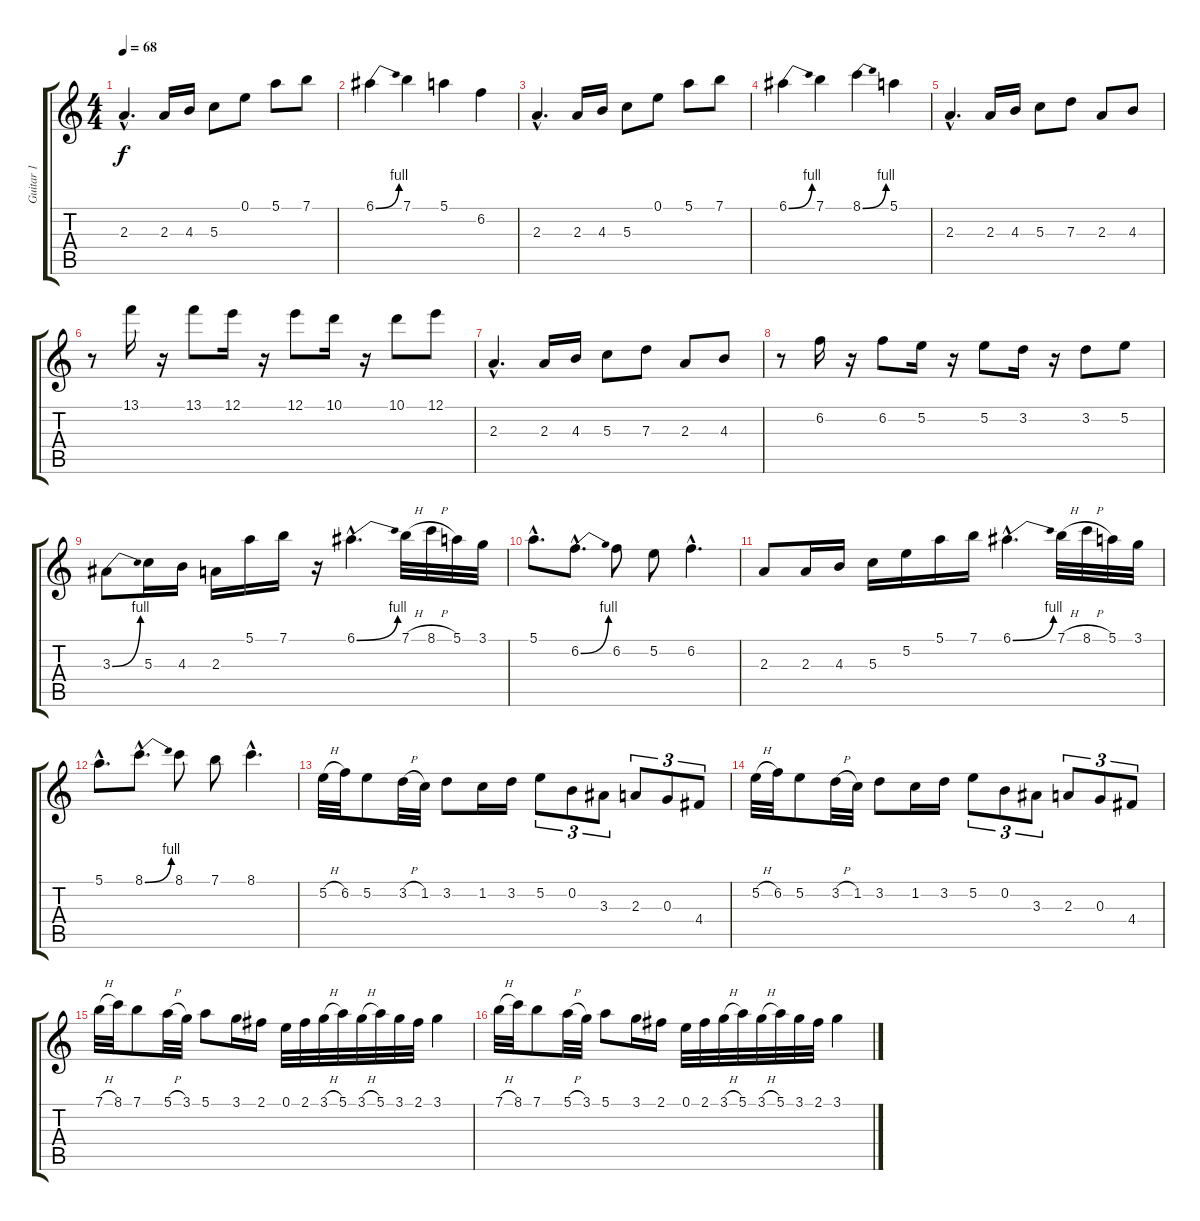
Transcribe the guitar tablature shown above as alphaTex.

\track ("Guitar 1" "Guitar 1") {instrument distortionguitar}
\staff {score tabs}
\tuning (E4 B3 G3 D3 A2 E2) {hide}
\ts (4 4)
\tempo 68
\clef g2
\ks c
2.3{hac}.4{d dy f instrument distortionguitar} 2.3.16 4.3.16 5.3.8 0.1.8 5.1.8 7.1.8 |
6.1{be (bend 0 0 60 4)}.4 7.1.4 5.1.4 6.2.4 |
2.3{hac}.4{d} 2.3.16 4.3.16 5.3.8 0.1.8 5.1.8 7.1.8 |
6.1{be (bend 0 0 60 4)}.4 7.1.4 8.1{be (bend 0 0 60 4)}.4 5.1.4 |
2.3{hac}.4{d} 2.3.16 4.3.16 5.3.8 7.3.8 2.3.8 4.3.8 |
r.8 13.1.16 r.16 13.1.8 12.1.16 r.16 12.1.8 10.1.16 r.16 10.1.8 12.1.8 |
2.3{hac}.4{d} 2.3.16 4.3.16 5.3.8 7.3.8 2.3.8 4.3.8 |
r.8 6.2.16 r.16 6.2.8 5.2.16 r.16 5.2.8 3.2.16 r.16 3.2.8 5.2.8 |
\section ("" "")
3.3{be (bend 0 0 60 4)}.8 5.3.16 4.3.16 2.3.16 5.1.16 7.1.16 r.16 6.1{be (bend 0 0 60 4) hac}.4{d} 7.1{h}.32 8.1{h}.32 5.1.32 3.1.32 |
5.1{hac}.8{d} 6.2{be (bend 0 0 60 4) hac}.8{d} 6.2.8 5.2.8 6.2{hac}.4{d} |
2.3.8 2.3.16 4.3.16 5.3.16 5.2.16 5.1.16 7.1.16 6.1{be (bend 0 0 60 4) hac}.4{d} 7.1{h}.32 8.1{h}.32 5.1.32 3.1.32 |
5.1{hac}.8{d} 8.1{be (bend 0 0 60 4) hac}.8{d} 8.1.8 7.1.8 8.1{hac}.4{d} |
5.2{h}.32 6.2.32 5.2.8 3.2{h}.32 1.2.32 3.2.8 1.2.16 3.2.16 5.2.8{tu (3 2)} 0.2.8{tu (3 2)} 3.3.8{tu (3 2)} 2.3.8{tu (3 2)} 0.3.8{tu (3 2)} 4.4.8{tu (3 2)} |
5.2{h}.32 6.2.32 5.2.8 3.2{h}.32 1.2.32 3.2.8 1.2.16 3.2.16 5.2.8{tu (3 2)} 0.2.8{tu (3 2)} 3.3.8{tu (3 2)} 2.3.8{tu (3 2)} 0.3.8{tu (3 2)} 4.4.8{tu (3 2)} |
7.1{h}.32 8.1.32 7.1.8 5.1{h}.32 3.1.32 5.1.8 3.1.16 2.1.16 0.1.32 2.1.32 3.1{h}.32 5.1.32 3.1{h}.32 5.1.32 3.1.32 2.1.32 3.1.4 |
7.1{h}.32 8.1.32 7.1.8 5.1{h}.32 3.1.32 5.1.8 3.1.16 2.1.16 0.1.32 2.1.32 3.1{h}.32 5.1.32 3.1{h}.32 5.1.32 3.1.32 2.1.32 3.1.4
